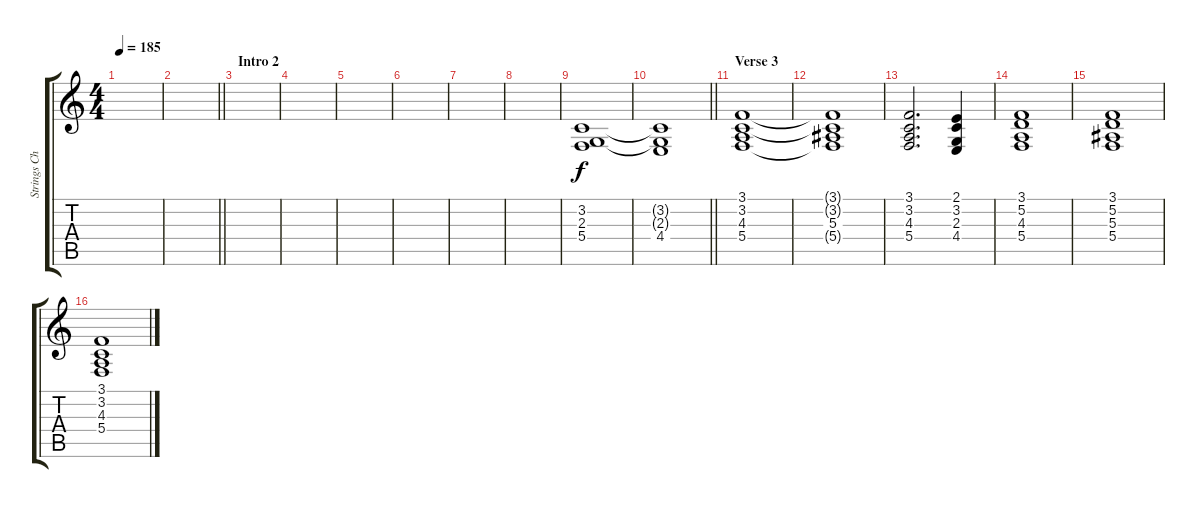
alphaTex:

\track ("Strings Chords" "Strings Ch") {instrument stringensemble1}
\staff {score tabs}
\tuning (D4 A3 F3 C3 G2 D2) {hide}
\ts (4 4)
\tempo 185
\clef g2
\ks c
|
\barLineRight lightlight
|
\section ("" "Intro 2")
|
|
|
|
|
|
(3.2 2.3 5.4).1 |
\barLineRight lightlight
(3.2{t} 2.3{t} 4.4).1 |
\section ("" "Verse 3")
(3.1 3.2 4.3 5.4).1 |
(3.1{t} 3.2{t} 5.3 5.4{t}).1 |
(3.1 3.2 4.3 5.4).2{d} (2.1 3.2 2.3 4.4).4 |
(3.1 5.2 4.3 5.4).1 |
(3.1 5.2 5.3 5.4).1 |
(3.1 3.2 4.3 5.4).1
